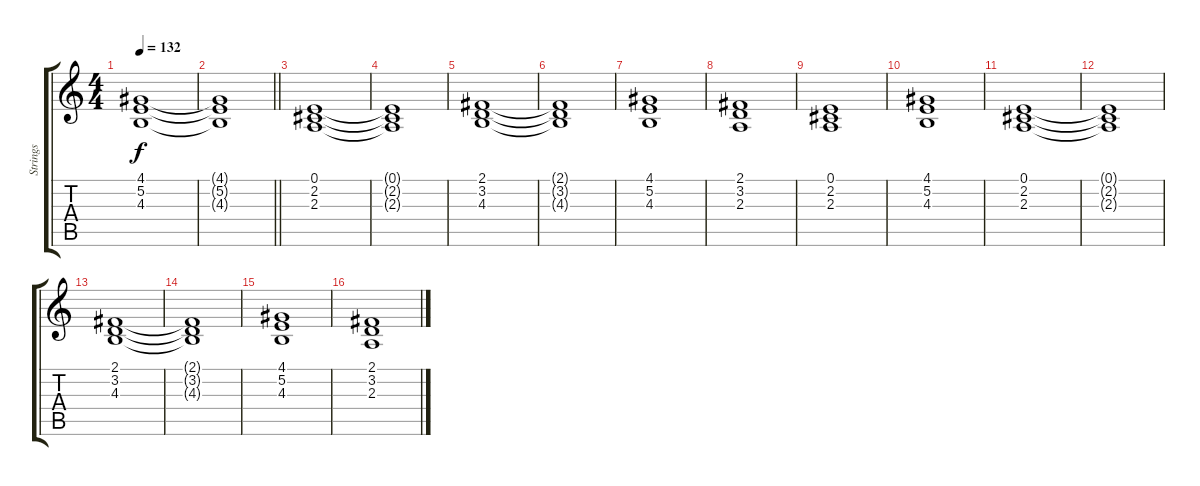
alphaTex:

\track ("Strings" "Strings") {instrument stringensemble1}
\staff {score tabs}
\tuning (E4 B3 G3 D3 A2 E2) {hide}
\ts (4 4)
\tempo 132
\clef g2
\ks c
(4.1 5.2 4.3).1{dy f} |
\barLineRight lightlight
(4.1{t} 5.2{t} 4.3{t}).1 |
\section ("" "")
(0.1 2.2 2.3).1 |
(0.1{t} 2.2{t} 2.3{t}).1 |
(2.1 3.2 4.3).1 |
(2.1{t} 3.2{t} 4.3{t}).1 |
(4.1 5.2 4.3).1 |
(2.1 3.2 2.3).1 |
(0.1 2.2 2.3).1 |
(4.1 5.2 4.3).1 |
(0.1 2.2 2.3).1 |
(0.1{t} 2.2{t} 2.3{t}).1 |
(2.1 3.2 4.3).1 |
(2.1{t} 3.2{t} 4.3{t}).1 |
(4.1 5.2 4.3).1 |
(2.1 3.2 2.3).1
